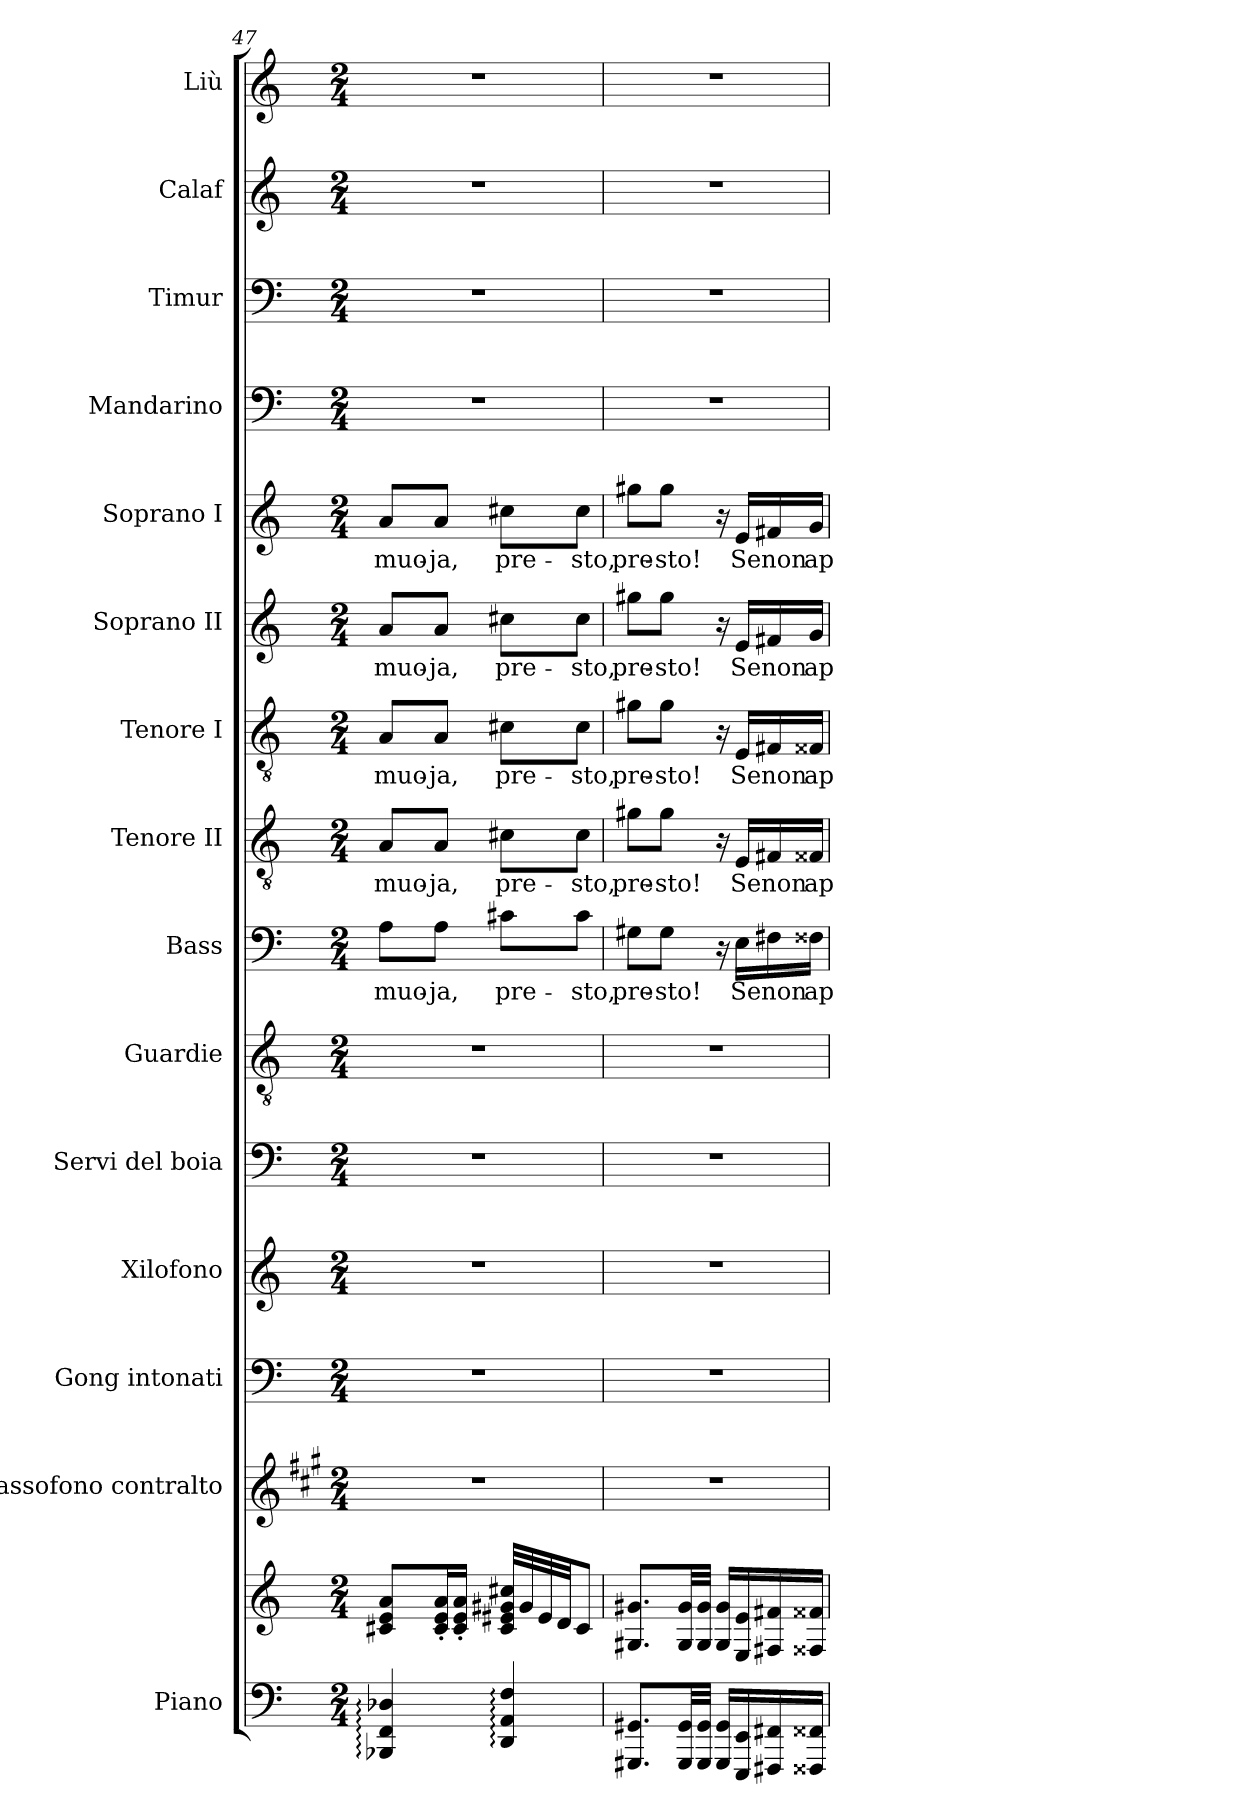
**kern	**kern	**kern	**kern	**kern	**kern	**kern	**kern	**text	**kern	**text	**kern	**text	**kern	**text	**kern	**text	**kern	**kern	**kern	**kern
*part15	*part15	*part14	*part13	*part12	*part11	*part10	*part9	*part9	*part8	*part8	*part7	*part7	*part6	*part6	*part5	*part5	*part4	*part3	*part2	*part1
*staff16	*staff15	*staff14	*staff13	*staff12	*staff11	*staff10	*staff9	*staff9	*staff8	*staff8	*staff7	*staff7	*staff6	*staff6	*staff5	*staff5	*staff4	*staff3	*staff2	*staff1
*I"Piano	*	*I"Sassofono contralto	*I"Gong intonati	*I"Xilofono	*I"Servi del boia	*I"Guardie	*I"Bass	*	*I"Tenore II	*	*I"Tenore I	*	*I"Soprano II	*	*I"Soprano I	*	*I"Mandarino	*I"Timur	*I"Calaf	*I"Liù
*I'Pno.	*	*	*I'Gong int.	*I'Xil.	*I'Ser.B.	*I'G.	*I'B.	*	*I'T. II	*	*I'T. I	*	*I'S. II	*	*I'S. I	*	*I'M.	*I'T.	*I'C.	*I'L.
!!LO:PB:g=z
*clefF4	*clefG2	*clefG2	*clefF4	*clefG2	*clefF4	*clefGv2	*clefF4	*	*clefGv2	*	*clefGv2	*	*clefG2	*	*clefG2	*	*clefF4	*clefF4	*clefG2	*clefG2
*	*	*ITrd5c9	*	*ITrd-7c-12	*	*	*	*	*	*	*	*	*	*	*	*	*	*	*	*
*k[]	*k[]	*k[]	*k[]	*k[]	*k[]	*k[]	*k[]	*	*k[]	*	*k[]	*	*k[]	*	*k[]	*	*k[]	*k[]	*k[]	*k[]
*M2/4	*M2/4	*M2/4	*M2/4	*M2/4	*M2/4	*M2/4	*M2/4	*	*M2/4	*	*M2/4	*	*M2/4	*	*M2/4	*	*M2/4	*M2/4	*M2/4	*M2/4
=47	=47	=47	=47	=47	=47	=47	=47	=47	=47	=47	=47	=47	=47	=47	=47	=47	=47	=47	=47	=47
!	!	!	!	!	!	!	!	!LO:LY:b	!	!LO:LY:b	!	!LO:LY:b	!	!LO:LY:b	!	!LO:LY:b	!	!	!	!
4BBB-X/: 4FF/: 4D-X/:	8c#X/ 8e/ 8a/L	2r	2r	2r	2r	2r	8A\L	muo-	8A/L	muo-	8A/L	muo-	8a/L	muo-	8a/L	muo-	2r	2r	2r	2r
!	!	!	!	!	!	!	!	!LO:LY:b	!	!LO:LY:b	!	!LO:LY:b	!	!LO:LY:b	!	!LO:LY:b	!	!	!	!
.	16c#/' 16e/' 16a/'L	.	.	.	.	.	8A\J	-ja,	8A/J	-ja,	8A/J	-ja,	8a/J	-ja,	8a/J	-ja,	.	.	.	.
.	16c#/' 16e/' 16a/'JJ	.	.	.	.	.	.	.	.	.	.	.	.	.	.	.	.	.	.	.
!	!	!	!	!	!	!	!	!LO:LY:b	!	!LO:LY:b	!	!LO:LY:b	!	!LO:LY:b	!	!LO:LY:b	!	!	!	!
4DD/: 4AA/: 4F/:	32c#/ 32e#X/ 32g#X/ 32cc#X/LLL	.	.	.	.	.	8c#X\L	pre-	8c#X\L	pre-	8c#X\L	pre-	8cc#X\L	pre-	8cc#X\L	pre-	.	.	.	.
.	32g#/	.	.	.	.	.	.	.	.	.	.	.	.	.	.	.	.	.	.	.
.	32e#/	.	.	.	.	.	.	.	.	.	.	.	.	.	.	.	.	.	.	.
.	32d/JJ	.	.	.	.	.	.	.	.	.	.	.	.	.	.	.	.	.	.	.
!	!	!	!	!	!	!	!	!LO:LY:b	!	!LO:LY:b	!	!LO:LY:b	!	!LO:LY:b	!	!LO:LY:b	!	!	!	!
.	8c#/J	.	.	.	.	.	8c#\J	-sto,	8c#\J	-sto,	8c#\J	-sto,	8cc#\J	-sto,	8cc#\J	-sto,	.	.	.	.
=48	=48	=48	=48	=48	=48	=48	=48	=48	=48	=48	=48	=48	=48	=48	=48	=48	=48	=48	=48	=48
!	!	!	!	!	!	!	!	!LO:LY:b	!	!LO:LY:b	!	!LO:LY:b	!	!LO:LY:b	!	!LO:LY:b	!	!	!	!
8.GGG#X/ 8.GG#X/L	8.G#X/ 8.g#X/L	2r	2r	2r	2r	2r	8G#X\L	pre-	8g#X\L	pre-	8g#X\L	pre-	8gg#X\L	pre-	8gg#X\L	pre-	2r	2r	2r	2r
!	!	!	!	!	!	!	!	!LO:LY:b	!	!LO:LY:b	!	!LO:LY:b	!	!LO:LY:b	!	!LO:LY:b	!	!	!	!
.	.	.	.	.	.	.	8G#\J	-sto!	8g#\J	-sto!	8g#\J	-sto!	8gg#\J	-sto!	8gg#\J	-sto!	.	.	.	.
32GGG#/ 32GG#/LL	32G#/ 32g#/LL	.	.	.	.	.	.	.	.	.	.	.	.	.	.	.	.	.	.	.
32GGG#/ 32GG#/JJJ	32G#/ 32g#/JJJ	.	.	.	.	.	.	.	.	.	.	.	.	.	.	.	.	.	.	.
16GGG#/ 16GG#/LL	16G#/ 16g#/LL	.	.	.	.	.	16r	.	16r	.	16r	.	16r	.	16r	.	.	.	.	.
!	!	!	!	!	!	!	!	!LO:LY:b	!	!LO:LY:b	!	!LO:LY:b	!	!LO:LY:b	!	!LO:LY:b	!	!	!	!
16EEE/ 16EE/	16E/ 16e/	.	.	.	.	.	16E\LL	Se	16E/LL	Se	16E/LL	Se	16e/LL	Se	16e/LL	Se	.	.	.	.
!	!	!	!	!	!	!	!	!LO:LY:b	!	!LO:LY:b	!	!LO:LY:b	!	!LO:LY:b	!	!LO:LY:b	!	!	!	!
16FFF#X/ 16FF#X/	16F#X/ 16f#X/	.	.	.	.	.	16F#X\	non	16F#X/	non	16F#X/	non	16f#X/	non	16f#X/	non	.	.	.	.
!	!	!	!	!	!	!	!	!LO:LY:b	!	!LO:LY:b	!	!LO:LY:b	!	!LO:LY:b	!	!LO:LY:b	!	!	!	!
16FFF##X/ 16FF##X/JJ	16F##X/ 16f##X/JJ	.	.	.	.	.	16F##X\JJ	ap-	16F##X/JJ	ap-	16F##X/JJ	ap-	16g/JJ	ap-	16g/JJ	ap-	.	.	.	.
=	=	=	=	=	=	=	=	=	=	=	=	=	=	=	=	=	=	=	=	=
*-	*-	*-	*-	*-	*-	*-	*-	*-	*-	*-	*-	*-	*-	*-	*-	*-	*-	*-	*-	*-
